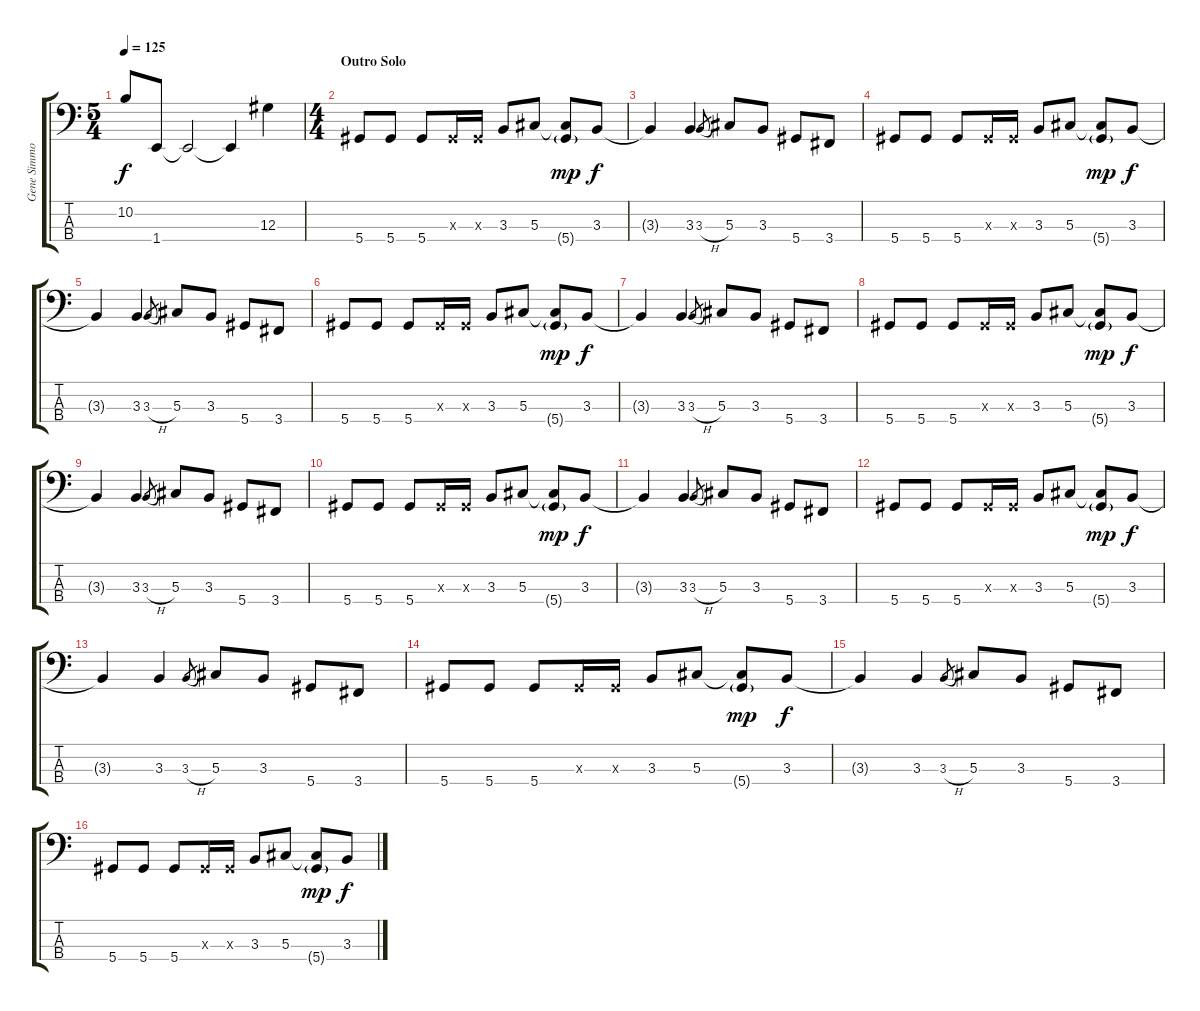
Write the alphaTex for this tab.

\track ("Gene Simmons" "Gene Simmo") {instrument electricbasspick}
\staff {score tabs}
\tuning (Gb2 Db2 Ab1 Eb1) {hide}
\ts (5 4)
\tempo 125
\clef f4
\ks c
10.2{t}.8{dy f} 1.4.8 1.4{t}.2 1.4{t}.4 12.3.4 |
\ts (4 4)
\section ("" "Outro Solo")
5.4.8 5.4.8 5.4.8 0.3{x}.16 0.3{x}.16 3.3.8 5.3.8 (5.3{t} 5.4{g}).8{dy mp} 3.3.8{dy f} |
3.3{t}.4 3.3.4 3.3{h}.8{gr} 5.3.8 3.3.8 5.4.8 3.4.8 |
5.4.8 5.4.8 5.4.8 0.3{x}.16 0.3{x}.16 3.3.8 5.3.8 (5.3{t} 5.4{g}).8{dy mp} 3.3.8{dy f} |
3.3{t}.4 3.3.4 3.3{h}.8{gr} 5.3.8 3.3.8 5.4.8 3.4.8 |
5.4.8 5.4.8 5.4.8 0.3{x}.16 0.3{x}.16 3.3.8 5.3.8 (5.3{t} 5.4{g}).8{dy mp} 3.3.8{dy f} |
3.3{t}.4 3.3.4 3.3{h}.8{gr} 5.3.8 3.3.8 5.4.8 3.4.8 |
5.4.8 5.4.8 5.4.8 0.3{x}.16 0.3{x}.16 3.3.8 5.3.8 (5.3{t} 5.4{g}).8{dy mp} 3.3.8{dy f} |
3.3{t}.4 3.3.4 3.3{h}.8{gr} 5.3.8 3.3.8 5.4.8 3.4.8 |
5.4.8 5.4.8 5.4.8 0.3{x}.16 0.3{x}.16 3.3.8 5.3.8 (5.3{t} 5.4{g}).8{dy mp} 3.3.8{dy f} |
3.3{t}.4 3.3.4 3.3{h}.8{gr} 5.3.8 3.3.8 5.4.8 3.4.8 |
5.4.8 5.4.8 5.4.8 0.3{x}.16 0.3{x}.16 3.3.8 5.3.8 (5.3{t} 5.4{g}).8{dy mp} 3.3.8{dy f} |
3.3{t}.4 3.3.4 3.3{h}.8{gr} 5.3.8 3.3.8 5.4.8 3.4.8 |
5.4.8 5.4.8 5.4.8 0.3{x}.16 0.3{x}.16 3.3.8 5.3.8 (5.3{t} 5.4{g}).8{dy mp} 3.3.8{dy f} |
3.3{t}.4 3.3.4 3.3{h}.8{gr} 5.3.8 3.3.8 5.4.8 3.4.8 |
5.4.8 5.4.8 5.4.8 0.3{x}.16 0.3{x}.16 3.3.8 5.3.8 (5.3{t} 5.4{g}).8{dy mp} 3.3.8{dy f}
